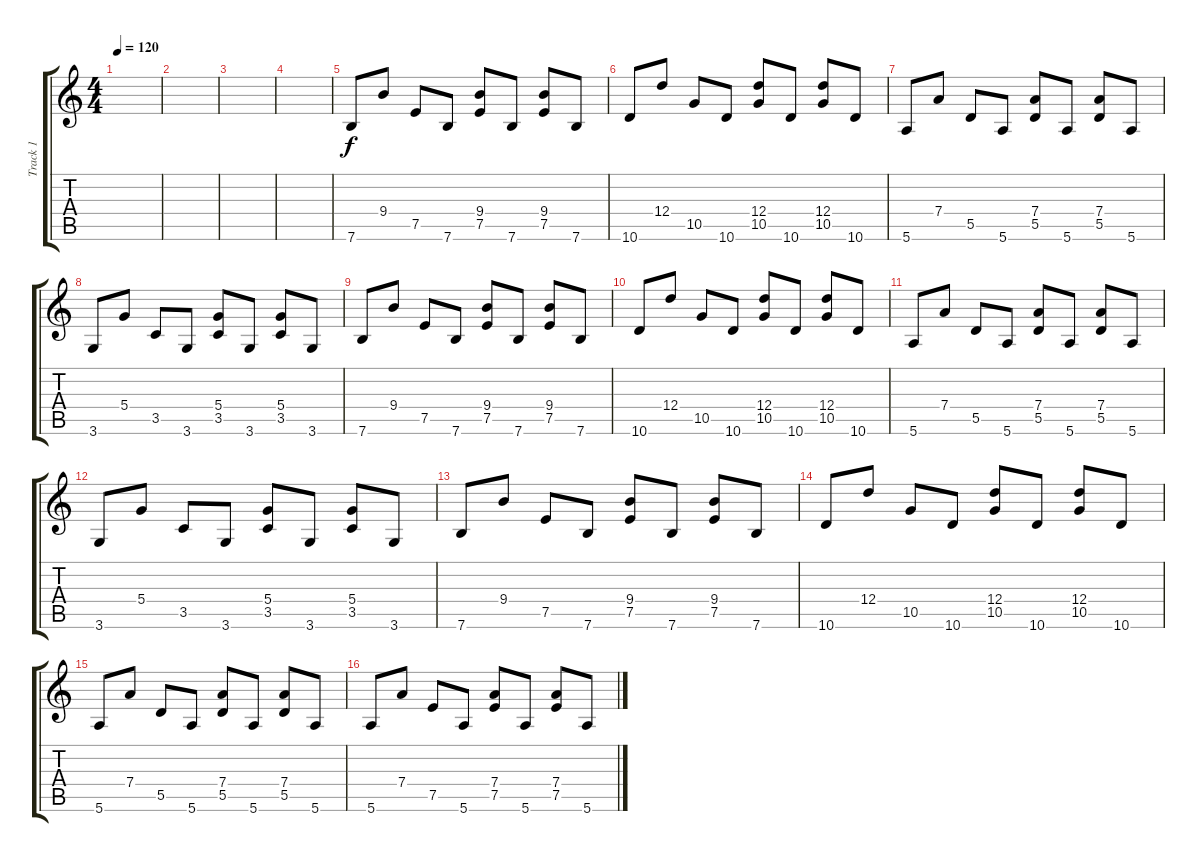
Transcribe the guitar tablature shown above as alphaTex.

\track ("Track 1" "Track 1") {instrument distortionguitar}
\staff {score tabs}
\tuning (E4 B3 G3 D3 A2 E2) {hide}
\ts (4 4)
\tempo 120
\clef g2
\ks c
|
|
|
|
7.6.8 9.4.8 7.5.8 7.6.8 (9.4 7.5).8 7.6.8 (9.4 7.5).8 7.6.8 |
10.6.8 12.4.8 10.5.8 10.6.8 (12.4 10.5).8 10.6.8 (12.4 10.5).8 10.6.8 |
5.6.8 7.4.8 5.5.8 5.6.8 (7.4 5.5).8 5.6.8 (7.4 5.5).8 5.6.8 |
3.6.8 5.4.8 3.5.8 3.6.8 (5.4 3.5).8 3.6.8 (5.4 3.5).8 3.6.8 |
7.6.8 9.4.8 7.5.8 7.6.8 (9.4 7.5).8 7.6.8 (9.4 7.5).8 7.6.8 |
10.6.8 12.4.8 10.5.8 10.6.8 (12.4 10.5).8 10.6.8 (12.4 10.5).8 10.6.8 |
5.6.8 7.4.8 5.5.8 5.6.8 (7.4 5.5).8 5.6.8 (7.4 5.5).8 5.6.8 |
3.6.8 5.4.8 3.5.8 3.6.8 (5.4 3.5).8 3.6.8 (5.4 3.5).8 3.6.8 |
7.6.8 9.4.8 7.5.8 7.6.8 (9.4 7.5).8 7.6.8 (9.4 7.5).8 7.6.8 |
10.6.8 12.4.8 10.5.8 10.6.8 (12.4 10.5).8 10.6.8 (12.4 10.5).8 10.6.8 |
5.6.8 7.4.8 5.5.8 5.6.8 (7.4 5.5).8 5.6.8 (7.4 5.5).8 5.6.8 |
5.6.8 7.4.8 7.5.8 5.6.8 (7.4 7.5).8 5.6.8 (7.4 7.5).8 5.6.8
